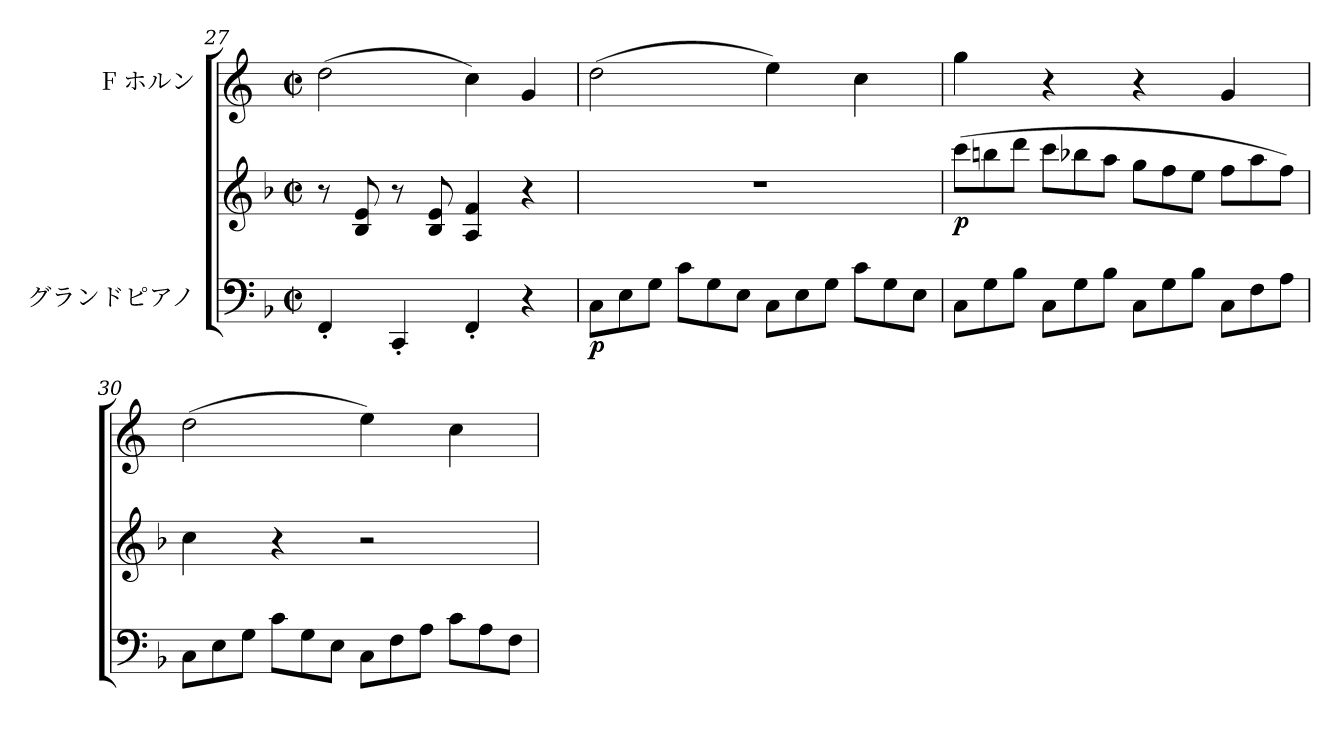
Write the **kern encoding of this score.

**kern	**kern	**dynam	**kern
*part2	*part2	*part2	*part1
*staff3	*staff2	*staff2/3	*staff1
*I"グランドピアノ	*	*	*I"F ホルン
!!LO:PB:g=z
*clefF4	*clefG2	*	*clefG2
*	*	*	*ITrd4c7
*k[b-]	*k[b-]	*	*k[b-]
*M2/2	*M2/2	*	*M2/2
*met(c|)	*met(c|)	*	*met(c|)
=27	=27	=27	=27
4FF'/	8r	.	(>2g\
.	8B-/ 8e/	.	.
4CC'/	8r	.	.
.	8B-/ 8e/	.	.
4FF'/	4A/ 4f/	.	4f\)
4r	4r	.	4c/
=28	=28	=28	=28
*Xtuplet	*	*	*
!	!	!LO:DY:b=2	!
12C\L	1r	p	(>2g\
12E\	.	.	.
12G\J	.	.	.
12c\L	.	.	.
12G\	.	.	.
12E\J	.	.	.
12C\L	.	.	4a\)
12E\	.	.	.
12G\J	.	.	.
12c\L	.	.	4f\
12G\	.	.	.
12E\J	.	.	.
=29	=29	=29	=29
*	*Xtuplet	*	*
!	!	!LO:DY:b	!
12C\L	(>12ccc\L	p	4cc\
12G\	12bbn\	.	.
12B-\J	12ddd\J	.	.
12C\L	12ccc\L	.	4r
12G\	12bb-X\	.	.
12B-\J	12aa\J	.	.
12C\L	12gg\L	.	4r
12G\	12ff\	.	.
12B-\J	12ee\J	.	.
12C\L	12ff\L	.	4c/
12F\	12aa\	.	.
12A\J	12ff\J)	.	.
=30	=30	=30	=30
12C\L	4cc\	.	(>2g\
12E\	.	.	.
12G\J	.	.	.
12c\L	4r	.	.
12G\	.	.	.
12E\J	.	.	.
12C\L	2r	.	4a\)
12F\	.	.	.
12A\J	.	.	.
12c\L	.	.	4f\
12A\	.	.	.
12F\J	.	.	.
=	=	=	=
*-	*-	*-	*-
